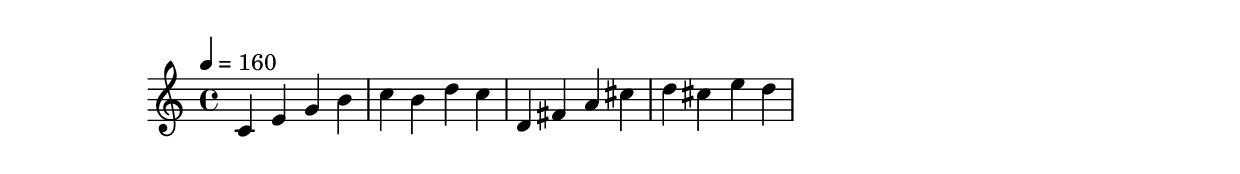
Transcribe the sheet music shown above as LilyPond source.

%% http://lsr.di.unimi.it/LSR/Item?id=571
%% see also http://www.lilypond.org/doc/v2.18/Documentation/snippets/midi#midi-changing-the-tempo-without-a-metronome-mark

\score {
  \new Staff \relative c' {
    \tempo 4 = 160
    c4 e g b
    c4 b d c
    \set Score.tempoHideNote = ##t
    \tempo 4 = 96
    d,4 fis a cis
    d4 cis e d
  }
  \layout { }
  \midi { }
}
